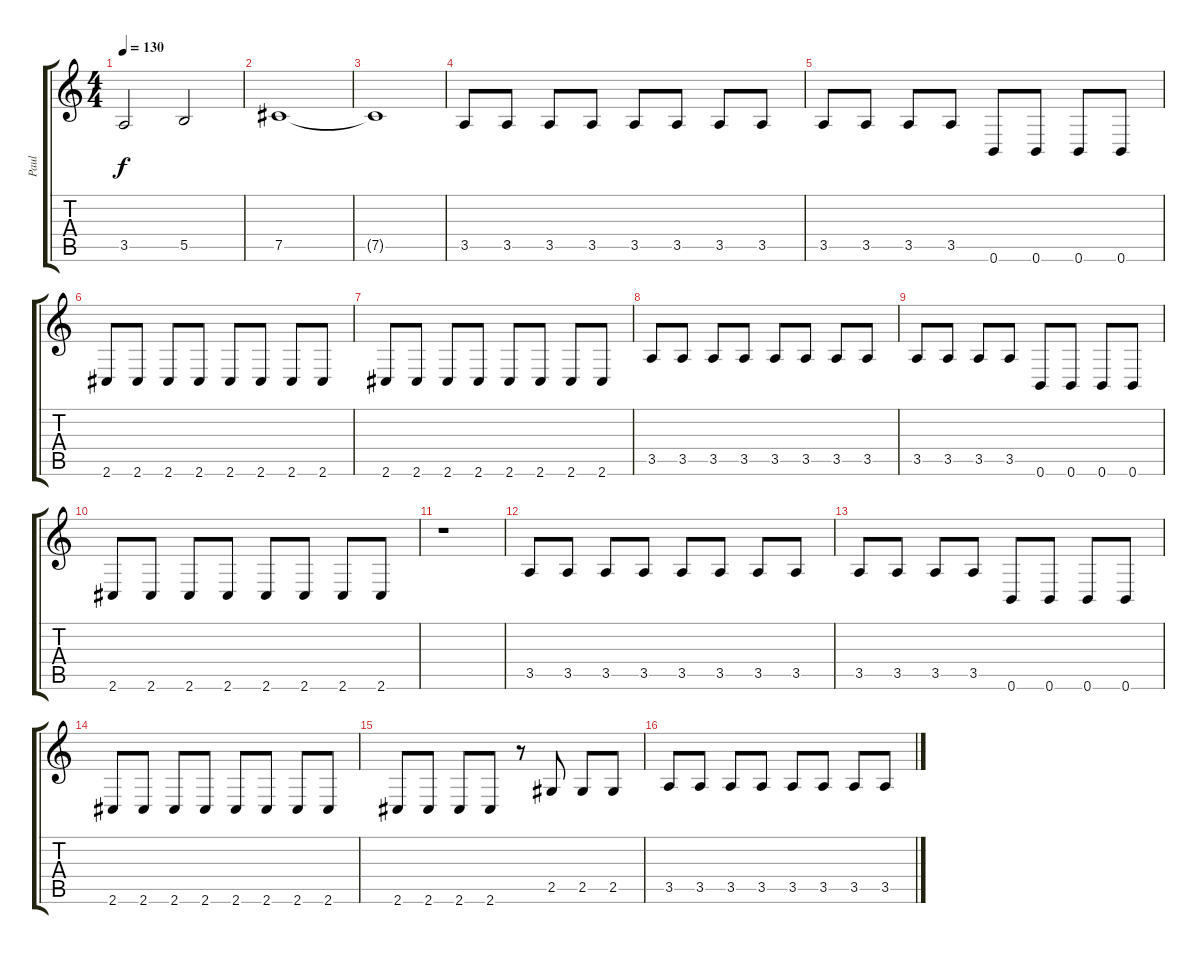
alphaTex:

\track ("Paul" "Paul") {instrument electricbassfinger}
\staff {score tabs}
\tuning (Db4 Ab3 E3 B2 Gb2 B1) {hide}
\ts (4 4)
\tempo 130
\clef g2
\ks c
3.5{t}.2{dy f} 5.5.2 |
7.5.1 |
7.5{t}.1 |
3.5.8 3.5.8 3.5.8 3.5.8 3.5.8 3.5.8 3.5.8 3.5.8 |
3.5.8 3.5.8 3.5.8 3.5.8 0.6.8 0.6.8 0.6.8 0.6.8 |
2.6.8 2.6.8 2.6.8 2.6.8 2.6.8 2.6.8 2.6.8 2.6.8 |
2.6.8 2.6.8 2.6.8 2.6.8 2.6.8 2.6.8 2.6.8 2.6.8 |
3.5.8 3.5.8 3.5.8 3.5.8 3.5.8 3.5.8 3.5.8 3.5.8 |
3.5.8 3.5.8 3.5.8 3.5.8 0.6.8 0.6.8 0.6.8 0.6.8 |
2.6.8 2.6.8 2.6.8 2.6.8 2.6.8 2.6.8 2.6.8 2.6.8 |
r.1 |
3.5.8 3.5.8 3.5.8 3.5.8 3.5.8 3.5.8 3.5.8 3.5.8 |
3.5.8 3.5.8 3.5.8 3.5.8 0.6.8 0.6.8 0.6.8 0.6.8 |
2.6.8 2.6.8 2.6.8 2.6.8 2.6.8 2.6.8 2.6.8 2.6.8 |
2.6.8 2.6.8 2.6.8 2.6.8 r.8 2.5.8 2.5.8 2.5.8 |
3.5.8 3.5.8 3.5.8 3.5.8 3.5.8 3.5.8 3.5.8 3.5.8
